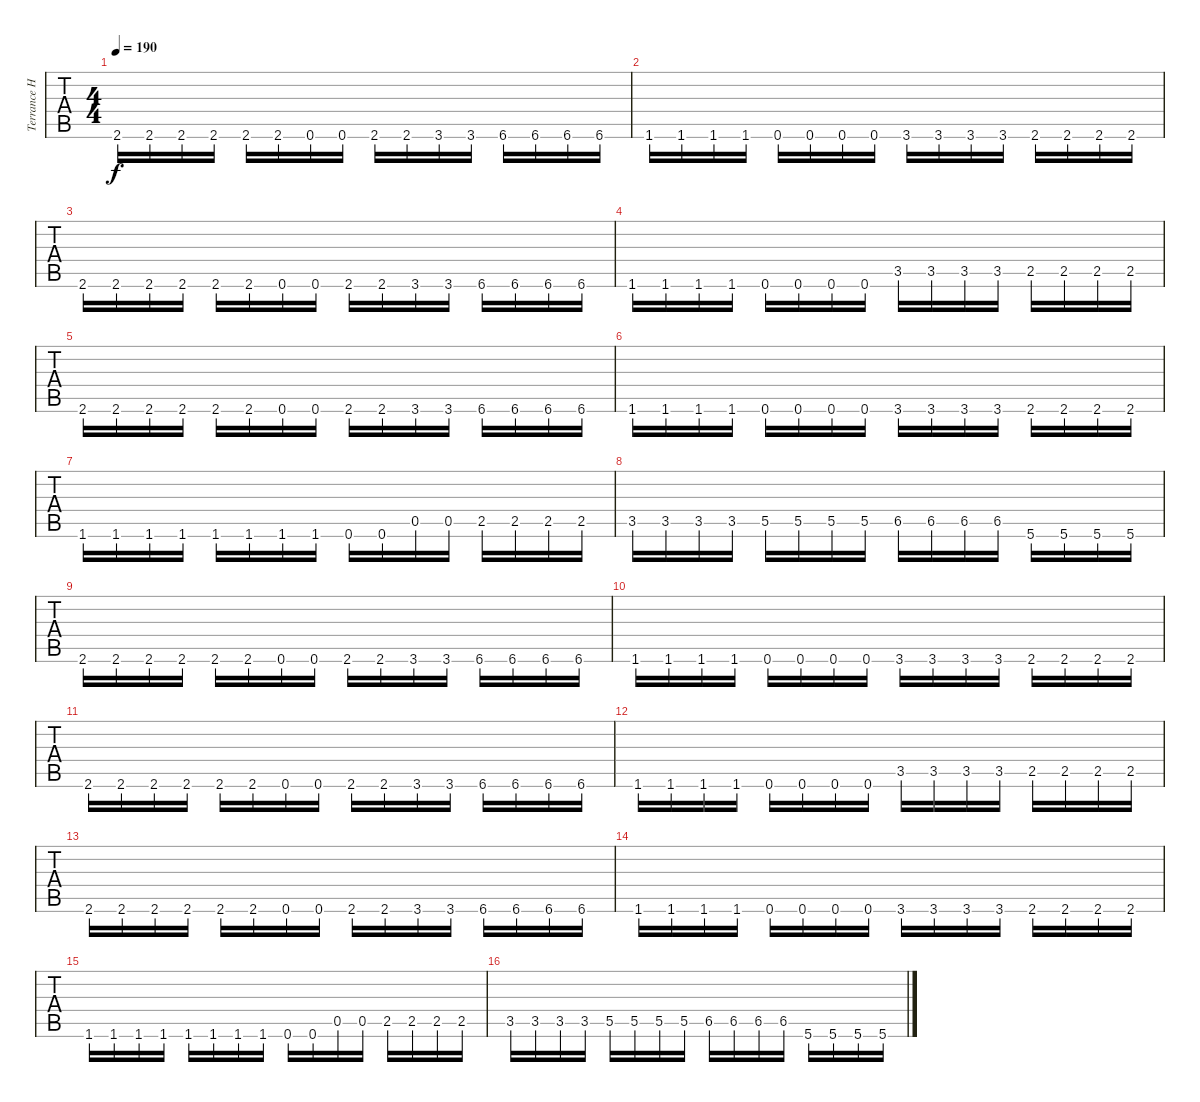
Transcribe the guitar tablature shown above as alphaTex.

\track ("Terrance Hobbs" "Terrance H") {instrument distortionguitar}
\staff {tabs}
\tuning (C4 G3 Eb3 Bb2 F2 C2) {hide}
\ts (4 4)
\tempo 190
\clef g2
\ks c
2.6.16{dy f} 2.6.16 2.6.16 2.6.16 2.6.16 2.6.16 0.6.16 0.6.16 2.6.16 2.6.16 3.6.16 3.6.16 6.6.16 6.6.16 6.6.16 6.6.16 |
1.6.16 1.6.16 1.6.16 1.6.16 0.6.16 0.6.16 0.6.16 0.6.16 3.6.16 3.6.16 3.6.16 3.6.16 2.6.16 2.6.16 2.6.16 2.6.16 |
2.6.16 2.6.16 2.6.16 2.6.16 2.6.16 2.6.16 0.6.16 0.6.16 2.6.16 2.6.16 3.6.16 3.6.16 6.6.16 6.6.16 6.6.16 6.6.16 |
1.6.16 1.6.16 1.6.16 1.6.16 0.6.16 0.6.16 0.6.16 0.6.16 3.5.16 3.5.16 3.5.16 3.5.16 2.5.16 2.5.16 2.5.16 2.5.16 |
2.6.16 2.6.16 2.6.16 2.6.16 2.6.16 2.6.16 0.6.16 0.6.16 2.6.16 2.6.16 3.6.16 3.6.16 6.6.16 6.6.16 6.6.16 6.6.16 |
1.6.16 1.6.16 1.6.16 1.6.16 0.6.16 0.6.16 0.6.16 0.6.16 3.6.16 3.6.16 3.6.16 3.6.16 2.6.16 2.6.16 2.6.16 2.6.16 |
1.6.16 1.6.16 1.6.16 1.6.16 1.6.16 1.6.16 1.6.16 1.6.16 0.6.16 0.6.16 0.5.16 0.5.16 2.5.16 2.5.16 2.5.16 2.5.16 |
3.5.16 3.5.16 3.5.16 3.5.16 5.5.16 5.5.16 5.5.16 5.5.16 6.5.16 6.5.16 6.5.16 6.5.16 5.6.16 5.6.16 5.6.16 5.6.16 |
2.6.16 2.6.16 2.6.16 2.6.16 2.6.16 2.6.16 0.6.16 0.6.16 2.6.16 2.6.16 3.6.16 3.6.16 6.6.16 6.6.16 6.6.16 6.6.16 |
1.6.16 1.6.16 1.6.16 1.6.16 0.6.16 0.6.16 0.6.16 0.6.16 3.6.16 3.6.16 3.6.16 3.6.16 2.6.16 2.6.16 2.6.16 2.6.16 |
2.6.16 2.6.16 2.6.16 2.6.16 2.6.16 2.6.16 0.6.16 0.6.16 2.6.16 2.6.16 3.6.16 3.6.16 6.6.16 6.6.16 6.6.16 6.6.16 |
1.6.16 1.6.16 1.6.16 1.6.16 0.6.16 0.6.16 0.6.16 0.6.16 3.5.16 3.5.16 3.5.16 3.5.16 2.5.16 2.5.16 2.5.16 2.5.16 |
2.6.16 2.6.16 2.6.16 2.6.16 2.6.16 2.6.16 0.6.16 0.6.16 2.6.16 2.6.16 3.6.16 3.6.16 6.6.16 6.6.16 6.6.16 6.6.16 |
1.6.16 1.6.16 1.6.16 1.6.16 0.6.16 0.6.16 0.6.16 0.6.16 3.6.16 3.6.16 3.6.16 3.6.16 2.6.16 2.6.16 2.6.16 2.6.16 |
1.6.16 1.6.16 1.6.16 1.6.16 1.6.16 1.6.16 1.6.16 1.6.16 0.6.16 0.6.16 0.5.16 0.5.16 2.5.16 2.5.16 2.5.16 2.5.16 |
3.5.16 3.5.16 3.5.16 3.5.16 5.5.16 5.5.16 5.5.16 5.5.16 6.5.16 6.5.16 6.5.16 6.5.16 5.6.16 5.6.16 5.6.16 5.6.16
